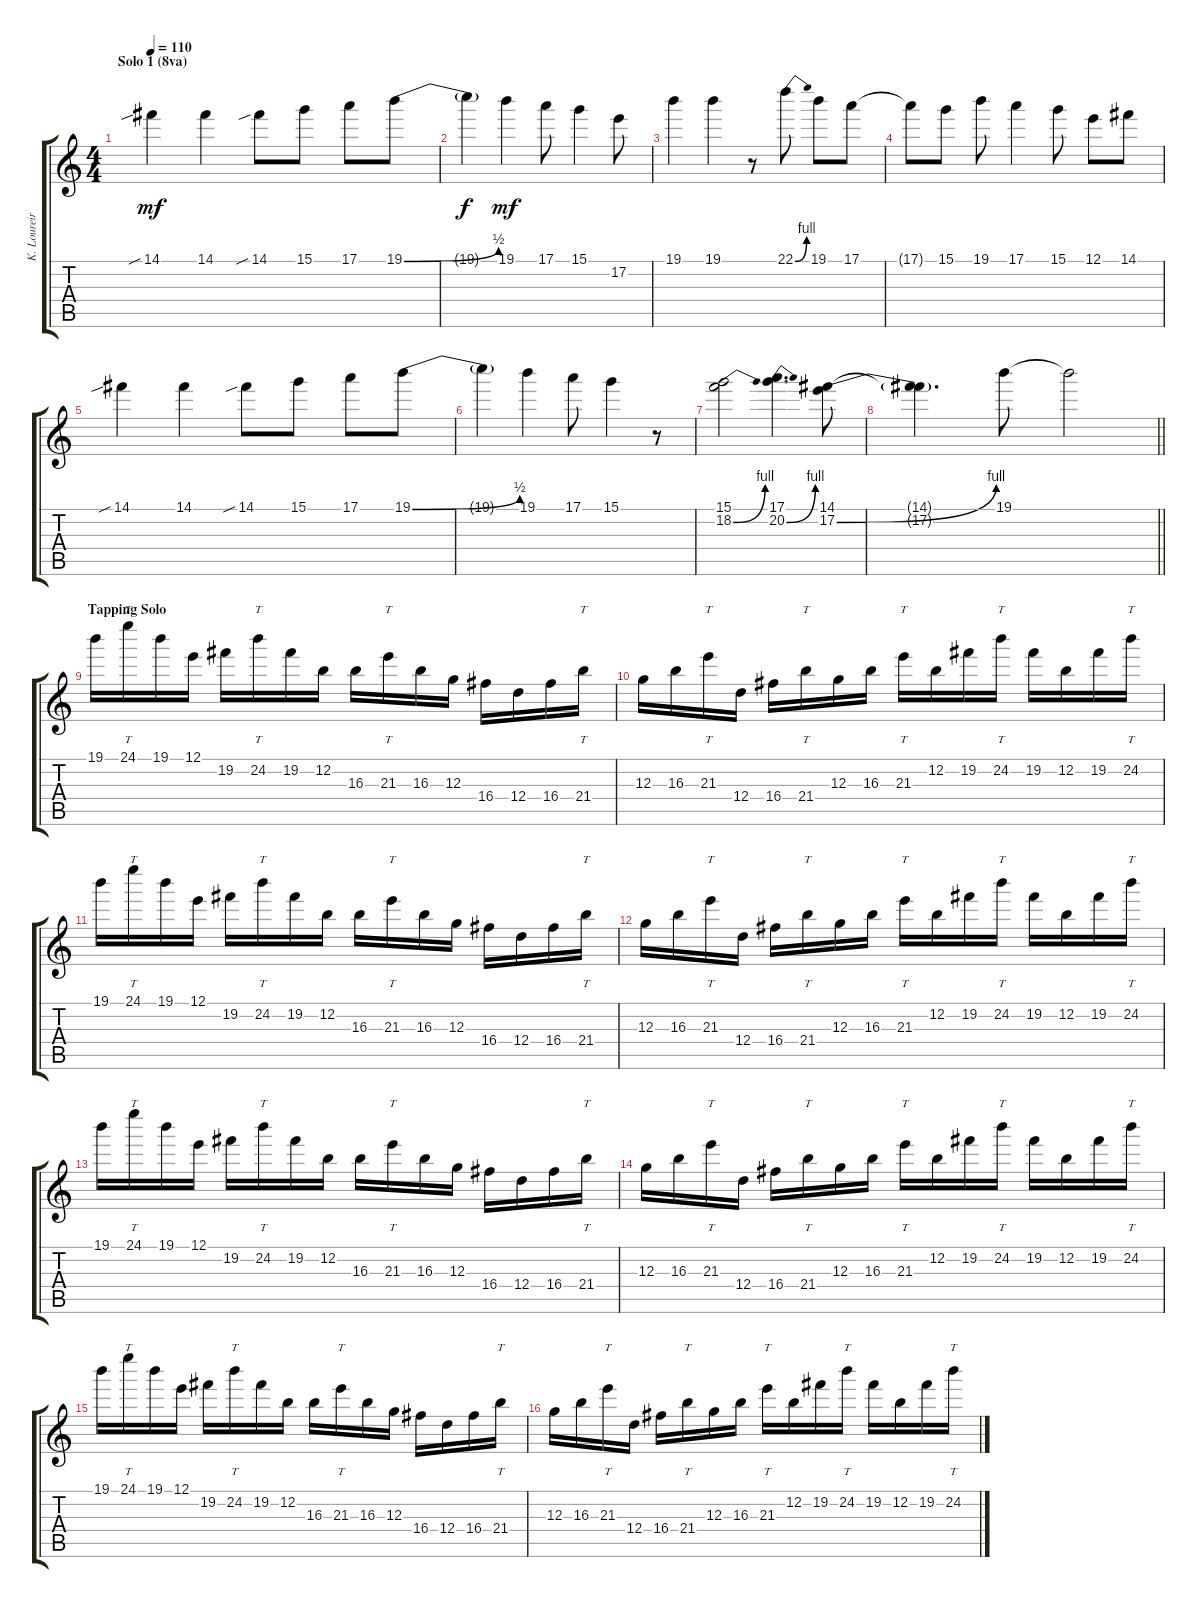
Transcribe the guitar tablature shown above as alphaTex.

\track ("K. Loureiro" "K. Loureir") {instrument distortionguitar}
\staff {score tabs}
\tuning (E4 B3 G3 D3 A2 E2) {hide}
\ts (4 4)
\section ("" "Solo 1 (8va)")
\tempo 110
\clef g2
\ks c
14.1{sib}.4{dy mf} 14.1.4 14.1{sib}.8 15.1.8 17.1.8 19.1{be (bend 0 0 60 2)}.8 |
19.1{t}.4{dy f} 19.1.4{dy mf} 17.1.8 15.1.4 17.2.8 |
19.1.4 19.1.4 r.8 22.1{be (bend 0 0 60 4)}.8 19.1.8 17.1.8 |
17.1{t}.8 15.1.8 19.1.8 17.1.4 15.1.8 12.1.8 14.1.8 |
14.1{sib}.4 14.1.4 14.1{sib}.8 15.1.8 17.1.8 19.1{be (bend 0 0 60 2)}.8 |
19.1{t}.4 19.1.4 17.1.8 15.1.4 r.8 |
(15.1 18.2{be (bend 0 0 60 4)}).2 (17.1 20.2{be (bend 0 0 60 4)}).4{d} (14.1 17.2{be (bend 0 0 60 4)}).8 |
\barLineRight lightlight
(14.1{t} 17.2{t}).4{d} 19.1.8 19.1{t}.2 |
\section ("" "Tapping Solo")
19.1.16 24.1.16{tt} 19.1.16 12.1.16 19.2.16 24.2.16{tt} 19.2.16 12.2.16 16.3.16 21.3.16{tt} 16.3.16 12.3.16 16.4.16 12.4.16 16.4.16 21.4.16{tt} |
12.3.16 16.3.16 21.3.16{tt} 12.4.16 16.4.16 21.4.16{tt} 12.3.16 16.3.16 21.3.16{tt} 12.2.16 19.2.16 24.2.16{tt} 19.2.16 12.2.16 19.2.16 24.2.16{tt} |
19.1.16 24.1.16{tt} 19.1.16 12.1.16 19.2.16 24.2.16{tt} 19.2.16 12.2.16 16.3.16 21.3.16{tt} 16.3.16 12.3.16 16.4.16 12.4.16 16.4.16 21.4.16{tt} |
12.3.16 16.3.16 21.3.16{tt} 12.4.16 16.4.16 21.4.16{tt} 12.3.16 16.3.16 21.3.16{tt} 12.2.16 19.2.16 24.2.16{tt} 19.2.16 12.2.16 19.2.16 24.2.16{tt} |
19.1.16 24.1.16{tt} 19.1.16 12.1.16 19.2.16 24.2.16{tt} 19.2.16 12.2.16 16.3.16 21.3.16{tt} 16.3.16 12.3.16 16.4.16 12.4.16 16.4.16 21.4.16{tt} |
12.3.16 16.3.16 21.3.16{tt} 12.4.16 16.4.16 21.4.16{tt} 12.3.16 16.3.16 21.3.16{tt} 12.2.16 19.2.16 24.2.16{tt} 19.2.16 12.2.16 19.2.16 24.2.16{tt} |
19.1.16 24.1.16{tt} 19.1.16 12.1.16 19.2.16 24.2.16{tt} 19.2.16 12.2.16 16.3.16 21.3.16{tt} 16.3.16 12.3.16 16.4.16 12.4.16 16.4.16 21.4.16{tt} |
12.3.16 16.3.16 21.3.16{tt} 12.4.16 16.4.16 21.4.16{tt} 12.3.16 16.3.16 21.3.16{tt} 12.2.16 19.2.16 24.2.16{tt} 19.2.16 12.2.16 19.2.16 24.2.16{tt}
